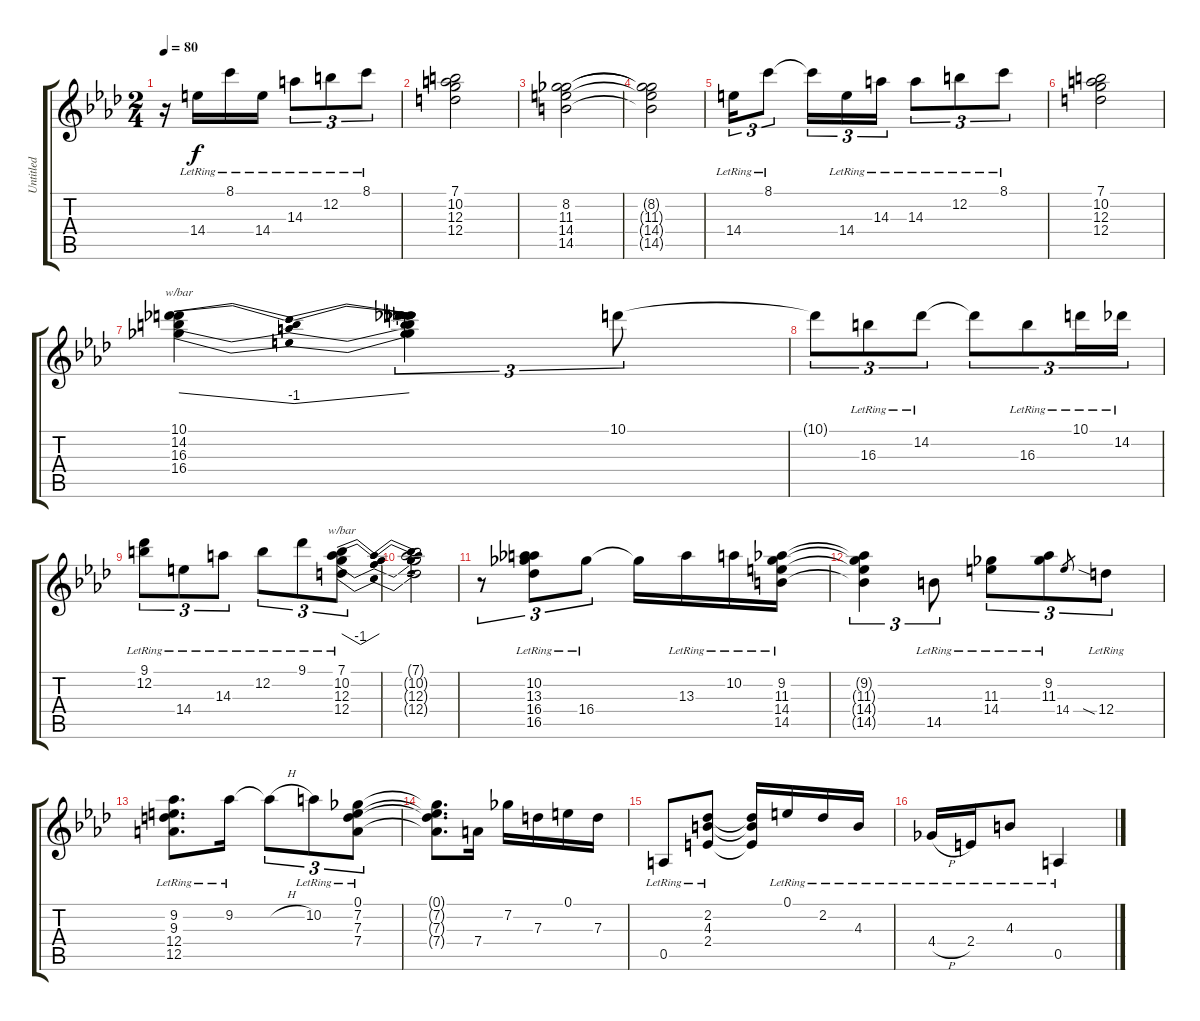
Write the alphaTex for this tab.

\track ("Untitled" "Untitled") {instrument electricguitarclean}
\staff {score tabs}
\tuning (E4 B3 G3 D3 A2 E2) {hide}
\ts (2 4)
\tempo 80
\clef g2
\ks ab
r.16{dy f} 14.4{lr}.16 8.1{lr}.16 14.4{lr}.16 14.3{lr}.8{tu (3 2)} 12.2{lr}.8{tu (3 2)} 8.1{lr}.8{tu (3 2)} |
(7.1 10.2 12.3 12.4).2 |
(8.2 11.3 14.4 14.5).2 |
(8.2{t} 11.3{t} 14.4{t} 14.5{t}).2 |
14.4{lr}.16{tu (3 2)} 8.1{lr}.8{tu (3 2)} 8.1{t}.16{tu (3 2)} 14.4{lr}.16{tu (3 2)} 14.3{lr}.16{tu (3 2)} 14.3{lr}.8{tu (3 2)} 12.2{lr}.8{tu (3 2)} 8.1{lr}.8{tu (3 2)} |
(7.1 10.2 12.3 12.4).2 |
(10.1 14.2 16.3 16.4).4{tbe (dip default 0 0 30 -4 60 0)} (10.1{t} 14.2{t} 16.3{t} 16.4{t}).4{tu (3 2)} 10.1.8{tu (3 2)} |
10.1{t}.8{tu (3 2)} 16.3{lr}.8{tu (3 2)} 14.2{lr}.8{tu (3 2)} 14.2{t}.8{tu (3 2)} 16.3{lr}.8{tu (3 2)} 10.1{lr}.16{tu (3 2)} 14.2{lr}.16{tu (3 2)} |
(9.1{lr} 12.2{lr}).8{tu (3 2)} 14.4{lr}.8{tu (3 2)} 14.3{lr}.8{tu (3 2)} 12.2{lr}.8{tu (3 2)} 9.1{lr}.8{tu (3 2)} (7.1{lr} 10.2{lr} 12.3{lr} 12.4{lr}).8{tu (3 2) tbe (dip default 0 0 30 -4 60 0)} |
(7.1{t} 10.2{t} 12.3{t} 12.4{t}).2 |
r.8{tu (3 2)} (10.2{lr} 13.3{lr} 16.4{lr} 16.5{lr}).8{tu (3 2)} 16.4{lr}.8{tu (3 2)} 16.4{t}.16 13.3{lr}.16 10.2{lr}.16 (9.2{lr} 11.3{lr} 14.4{lr} 14.5{lr}).16 |
(9.2{t} 11.3{t} 14.4{t} 14.5{t}).4{tu (3 2)} 14.5{lr}.8{tu (3 2)} (11.3{lr} 14.4{lr}).8{tu (3 2)} (9.2{lr} 11.3{lr}).8{tu (3 2)} 14.4.8{gr} 12.4{sia lr}.8{tu (3 2)} |
(9.2{lr} 9.3{lr} 12.4{lr} 12.5{lr}).8{d} 9.2{lr}.16 9.2{h t}.8{tu (3 2)} 10.2{lr}.8{tu (3 2)} (0.1{lr} 7.2{lr} 7.3{lr} 7.4{lr}).8{tu (3 2)} |
(0.1{t} 7.2{t} 7.3{t} 7.4{t}).8{d} 7.4.16 7.2.16 7.3.16 0.1.16 7.3.16 |
0.5{lr}.8 (2.2{lr} 4.3{lr} 2.4{lr}).8 (2.2{t} 4.3{t} 2.4{t}).16 0.1{lr}.16 2.2{lr}.16 4.3{lr}.16 |
4.4{h lr}.16 2.4{lr}.16 4.3{lr}.8 0.5{lr}.4
